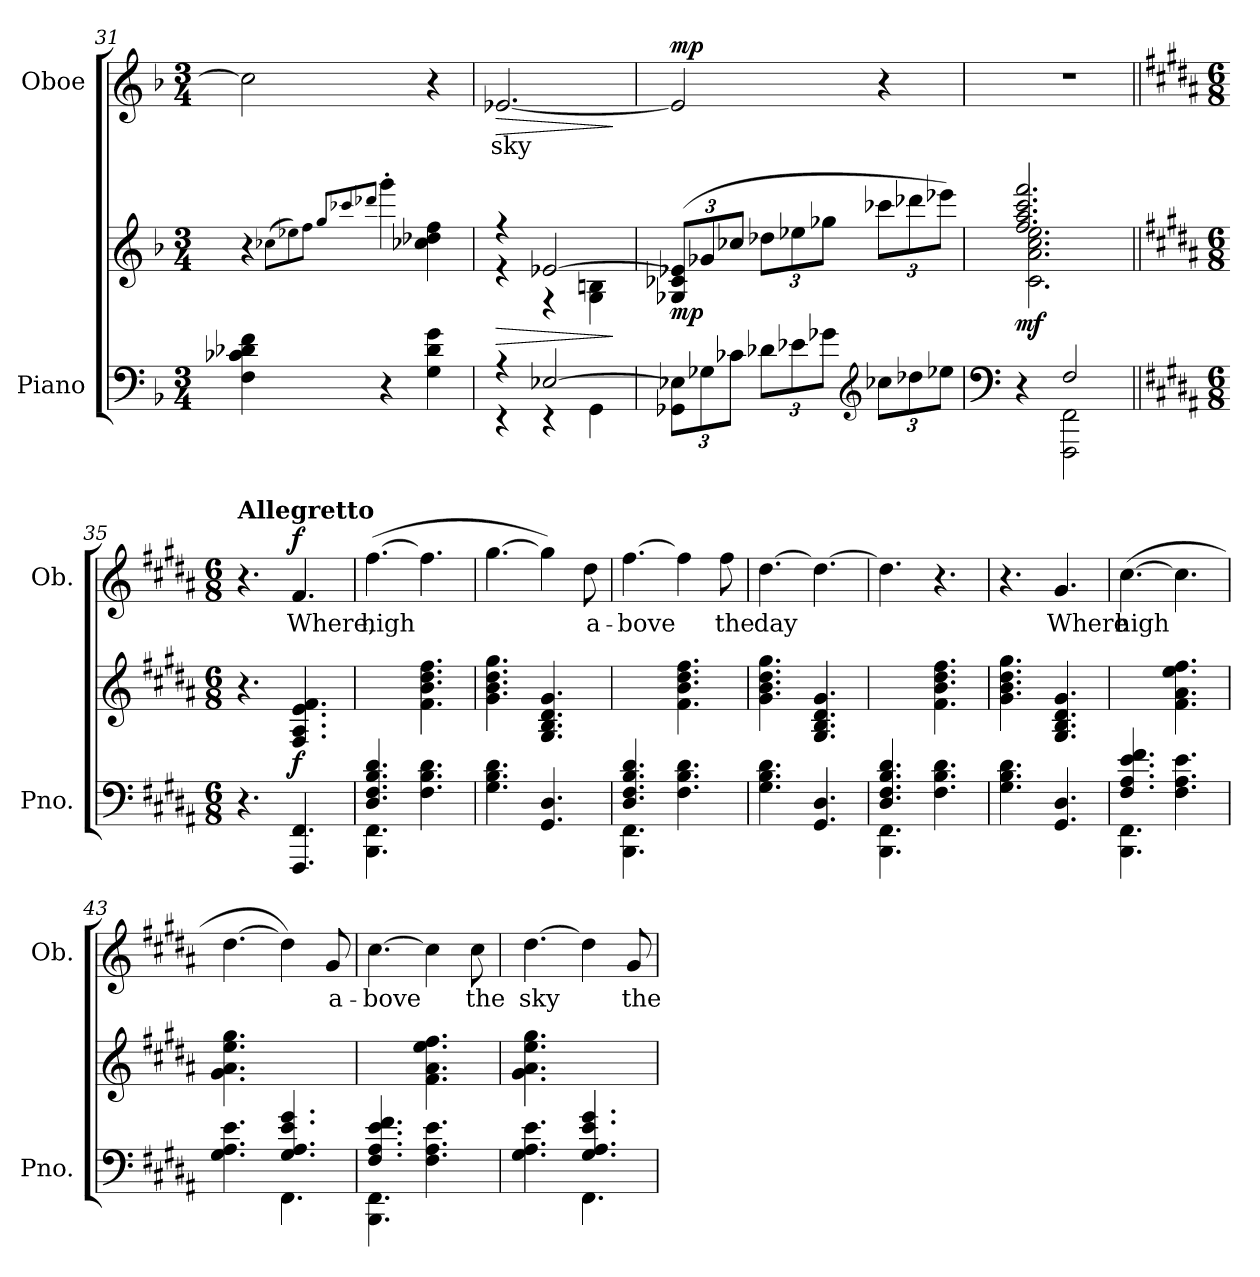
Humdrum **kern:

**kern	**kern	**dynam	**kern	**text	**dynam
*part2	*part2	*part2	*part1	*part1	*part1
*staff3	*staff2	*staff2/3	*staff1	*staff1	*staff1
*I"Piano	*	*	*I"Oboe	*	*
*I'Pno.	*	*	*I'Ob.	*	*
*clefF4	*clefG2	*	*clefG2	*	*
*k[b-]	*k[b-]	*	*k[b-]	*	*
*M3/4	*M3/4	*	*M3/4	*	*
=31	=31	=31	=31	=31	=31
4F\ 4c-X\ 4d-X\ 4f\	4r	.	2cc-\]	.	.
.	(8qcc-X\L	.	.	.	.
.	8qee-X\)	.	.	.	.
.	8qff\J	.	.	.	.
.	8qgg/L	.	.	.	.
.	8qccc-X/	.	.	.	.
.	8qddd-X/J	.	.	.	.
4r	4ggg'\	.	.	.	.
4G\ 4d-\ 4g\	4cc-\ 4dd-X\ 4ff\	.	4r	.	.
=32	=32	=32	=32	=32	=32
*^	*	*	*	*	*
!	!	!	!LO:HP:b	!	!LO:LY:b	!LO:HP:b
*	*	*^	*	*	*	*
4r	4r	4r	4re	>	[2.e-X/	sky	>
[2E-X/	4r	[2e-X/	4r	.	.	.	.
.	4GG\	.	4G\ 4Bn\	.	.	.	.
*v	*v	*	*	*	*	*	*
*	*v	*v	*	*	*	*
.	.	]	.	.	]
!!LO:LB:g=z
=33	=33	=33	=33	=33	=33
*Xbrackettup	*Xbrackettup	*	*	*	*
!	!	!LO:DY:b	!	!	!LO:DY:a
12GG-X\ 12E-X\]L	(12G-X/ 12c-X/ 12e-X/]L	mp	2e-/]	.	mp
12G-X\	12g-X/	.	.	.	.
12c-X\J	12cc-X/J	.	.	.	.
12d-X\L	12dd-X\L	.	.	.	.
12e-X\	12ee-X\	.	.	.	.
12g-X\J	12gg-X\J	.	.	.	.
*clefG2	*	*	*	*	*
12cc-X\L	12ccc-X\L	.	4r	.	.
12dd-X\	12ddd-X\	.	.	.	.
12ee-X\J	12eee-X\J)	.	.	.	.
=34	=34	=34	=34	=34	=34
*clefF4	*	*	*	*	*
*^	*^	*	*	*	*
!	!	!	!	!LO:DY:b	!	!	!
4r	4ryy	2.ff/ 2.aa/ 2.ccc/ 2.fff/	2.c\ 2.a\ 2.cc\ 2.ee\	mf	2.r	.	.
2F/	2FFF\ 2FF\	.	.	.	.	.	.
*v	*v	*	*	*	*	*	*
*	*v	*v	*	*	*	*
=35||	=35||	=35||	=35||	=35||	=35||
*k[f#c#g#d#a#]	*k[f#c#g#d#a#]	*	*k[f#c#g#d#a#]	*	*
*M6/8	*M6/8	*	*M6/8	*	*
*^	*	*	*	*	*
!	!	!	!	!LO:TX:a:B:t=Allegretto	!	!
*v	*v	*	*	*	*	*
4.r	4.r	.	4.r	.	.
!	!	!LO:DY:b	!	!LO:LY:b	!LO:DY:a
4.FFF#/ 4.FF#/	4.F#/ 4.A#/ 4.e/ 4.f#/	f	4.f#/	Where,	f
=36	=36	=36	=36	=36	=36
*^	*	*	*	*	*
!	!	!	!	!	!LO:LY:b	!
4.D#/ 4.F#/ 4.B/ 4.d#/	4.BBB\ 4.FF#\	4.ryy	.	([4.ff#\	high	.
4.ryy	4.F#\ 4.B\ 4.d#\	4.f#\ 4.b\ 4.dd#\ 4.ff#\	.	4.ff#\]	.	.
*v	*v	*	*	*	*	*
=37	=37	=37	=37	=37	=37
4.G#\ 4.B\ 4.d#\	4.g#\ 4.b\ 4.dd#\ 4.gg#\	.	[4.gg#\	.	.
4.GG#/ 4.D#/	4.G#/ 4.B/ 4.d#/ 4.g#/	.	4gg#\])	.	.
!	!	!	!	!LO:LY:b	!
.	.	.	8dd#\	a-	.
!!LO:PB:g=z
=38	=38	=38	=38	=38	=38
*^	*	*	*	*	*
!	!	!	!	!	!LO:LY:b	!
4.D#/ 4.F#/ 4.B/ 4.d#/	4.BBB\ 4.FF#\	4.ryy	.	[4.ff#\	-bove	.
4.ryy	4.F#\ 4.B\ 4.d#\	4.f#\ 4.b\ 4.dd#\ 4.ff#\	.	4ff#\]	.	.
!	!	!	!	!	!LO:LY:b	!
.	.	.	.	8ff#\	the	.
*v	*v	*	*	*	*	*
=39	=39	=39	=39	=39	=39
!	!	!	!	!LO:LY:b	!
4.G#\ 4.B\ 4.d#\	4.g#\ 4.b\ 4.dd#\ 4.gg#\	.	[4.dd#\	day	.
4.GG#/ 4.D#/	4.G#/ 4.B/ 4.d#/ 4.g#/	.	4.dd#\_	.	.
=40	=40	=40	=40	=40	=40
*^	*	*	*	*	*
4.D#/ 4.F#/ 4.B/ 4.d#/	4.BBB\ 4.FF#\	4.ryy	.	4.dd#\]	.	.
4.ryy	4.F#\ 4.B\ 4.d#\	4.f#\ 4.b\ 4.dd#\ 4.ff#\	.	4.r	.	.
*v	*v	*	*	*	*	*
=41	=41	=41	=41	=41	=41
4.G#\ 4.B\ 4.d#\	4.g#\ 4.b\ 4.dd#\ 4.gg#\	.	4.r	.	.
!	!	!	!	!LO:LY:b	!
4.GG#/ 4.D#/	4.G#/ 4.B/ 4.d#/ 4.g#/	.	4.g#/	Where	.
=42	=42	=42	=42	=42	=42
*^	*	*	*	*	*
!	!	!	!	!	!LO:LY:b	!
4.F#/ 4.A#/ 4.e/ 4.f#/	4.BBB\ 4.FF#\	4.ryy	.	([4.cc#\	high	.
4.ryy	4.F#\ 4.A#\ 4.e\	4.f#\ 4.a#\ 4.ee\ 4.ff#\	.	4.cc#\]	.	.
=43	=43	=43	=43	=43	=43	=43
4.ryy	4.G#\ 4.A#\ 4.e\	4.g#\ 4.a#\ 4.ee\ 4.gg#\	.	[4.dd#\	.	.
4.G#/ 4.A#/ 4.e/ 4.g#/	4.FF#\	4.ryy	.	4dd#\])	.	.
!	!	!	!	!	!LO:LY:b	!
.	.	.	.	8g#/	a-	.
=44	=44	=44	=44	=44	=44	=44
!	!	!	!	!	!LO:LY:b	!
4.F#/ 4.A#/ 4.e/ 4.f#/	4.BBB\ 4.FF#\	4.ryy	.	[4.cc#\	-bove	.
4.ryy	4.F#\ 4.A#\ 4.e\	4.f#\ 4.a#\ 4.ee\ 4.ff#\	.	4cc#\]	.	.
!	!	!	!	!	!LO:LY:b	!
.	.	.	.	8cc#\	the	.
!!LO:LB:g=z
=45	=45	=45	=45	=45	=45	=45
!	!	!	!	!	!LO:LY:b	!
4.ryy	4.G#\ 4.A#\ 4.e\	4.g#\ 4.a#\ 4.ee\ 4.gg#\	.	[4.dd#\	sky	.
4.G#/ 4.A#/ 4.e/ 4.g#/	4.FF#\	4.ryy	.	4dd#\]	.	.
!	!	!	!	!	!LO:LY:b	!
.	.	.	.	8g#/	the	.
*v	*v	*	*	*	*	*
=	=	=	=	=	=
*-	*-	*-	*-	*-	*-
